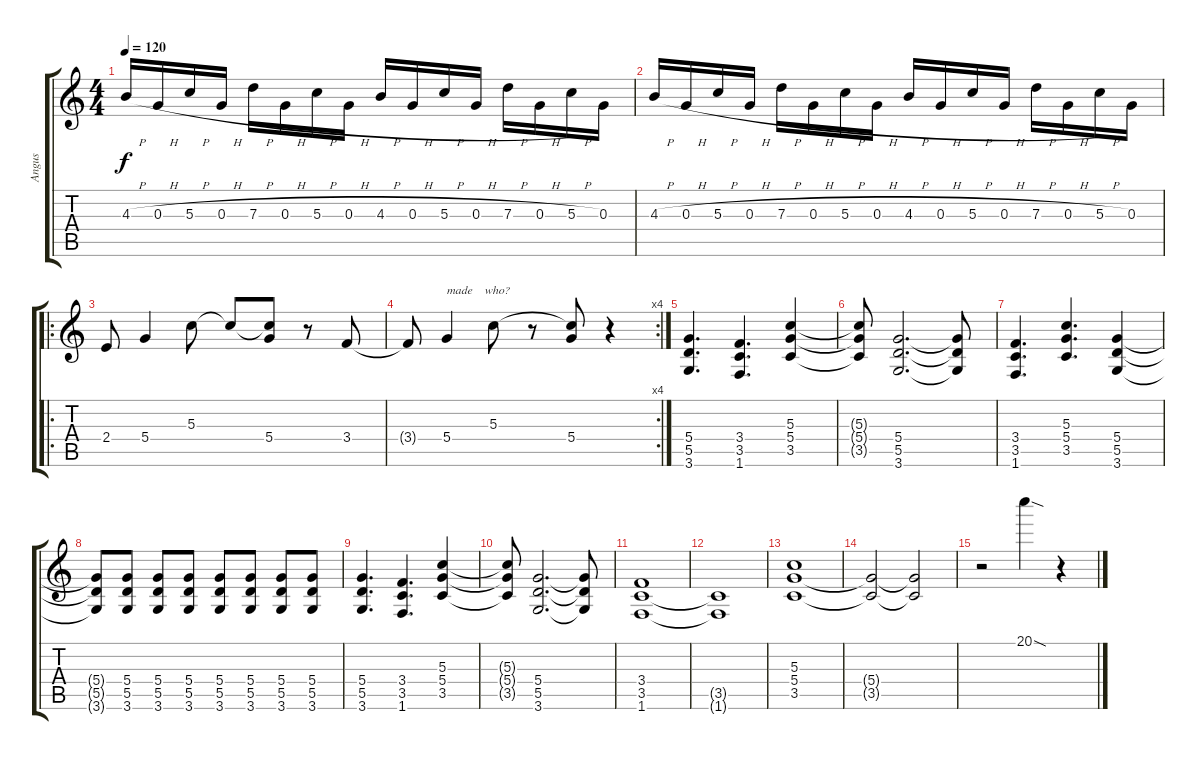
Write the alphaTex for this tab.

\track ("Angus" "Angus") {instrument overdrivenguitar}
\staff {score tabs}
\tuning (E4 B3 G3 D3 A2 E2) {hide}
\ts (4 4)
\tempo 120
\clef g2
\ks c
4.3{h}.16{dy f} 0.3{h}.16 5.3{h}.16 0.3{h}.16 7.3{h}.16 0.3{h}.16 5.3{h}.16 0.3{h}.16 4.3{h}.16 0.3{h}.16 5.3{h}.16 0.3{h}.16 7.3{h}.16 0.3{h}.16 5.3{h}.16 0.3.16 |
4.3{h}.16 0.3{h}.16 5.3{h}.16 0.3{h}.16 7.3{h}.16 0.3{h}.16 5.3{h}.16 0.3{h}.16 4.3{h}.16 0.3{h}.16 5.3{h}.16 0.3{h}.16 7.3{h}.16 0.3{h}.16 5.3{h}.16 0.3.16 |
\ro
2.4.8 5.4.4 5.3.8 5.3{t}.8 (5.3{t} 5.4).8 r.8 3.4.8 |
\rc 4
3.4{t}.8 5.4.4{txt "made    who?"} 5.3.8 r.8 (5.3{t} 5.4).8 r.4 |
(5.4 5.5 3.6).4{d} (3.4 3.5 1.6).4{d} (5.3 5.4 3.5).4 |
(5.3{t} 5.4{t} 3.5{t}).8 (5.4 5.5 3.6).2{d} (5.4{t} 5.5{t} 3.6{t}).8 |
(3.4 3.5 1.6).4{d} (5.3 5.4 3.5).4{d} (5.4 5.5 3.6).4 |
(5.4{t} 5.5{t} 3.6{t}).8 (5.4 5.5 3.6).8 (5.4 5.5 3.6).8 (5.4 5.5 3.6).8 (5.4 5.5 3.6).8 (5.4 5.5 3.6).8 (5.4 5.5 3.6).8 (5.4 5.5 3.6).8 |
(5.4 5.5 3.6).4{d} (3.4 3.5 1.6).4{d} (5.3 5.4 3.5).4 |
(5.3{t} 5.4{t} 3.5{t}).8 (5.4 5.5 3.6).2{d} (5.4{t} 5.5{t} 3.6{t}).8 |
(3.4 3.5 1.6).1 |
(3.5{t} 1.6{t}).1 |
(5.3 5.4 3.5).1 |
(5.4{t} 3.5{t}).2 (5.4{t} 3.5{t}).2 |
r.2 20.1{sod}.4 r.4
